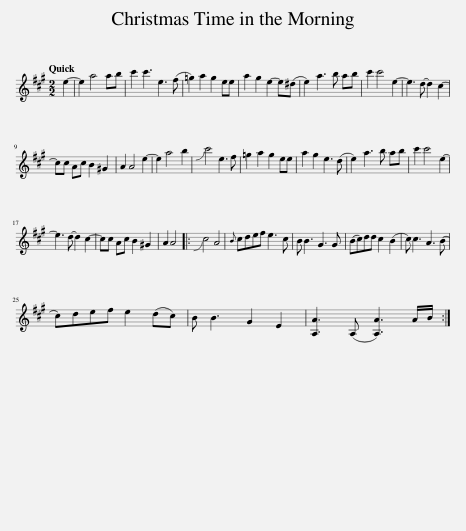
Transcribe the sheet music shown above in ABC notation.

X:1
L:1/8
Q:1/4=120
M:2/2
I:linebreak $
K:A
V:1 treble
V:1
 e2- | e2 a4 ab | c'2 c'3 e3 (f | =g2) a2 g2 ee | a2 g2 e2- e(^d | %5
 e2) a3 b ab | c'2 c'4 e2- | e3 d- d2 c2- |$ cc Ac B2 ^G2 | A2 A4 e2- | %10
 e2 a4 b2 | !slide!c'4 e3 f | =g2 a2 g2 ee | a2 g2 e3 (d | e2) a3 b ab | %15
 c'2 c'4 e2- |$ e3 d- d2 c2- | cc Ac B2 ^G2 | A2 A4 |: !slide!c4 A4 | %20
{B} cdef e3 c | B B3 G3 G | (Bc)dd c2 (B2 | c) c3 A3 (B |$ c)def e2 (dc) | %25
 B B3 G2 E2 | [A,A]3 (A, [A,A]3) A/B/ :| %27
